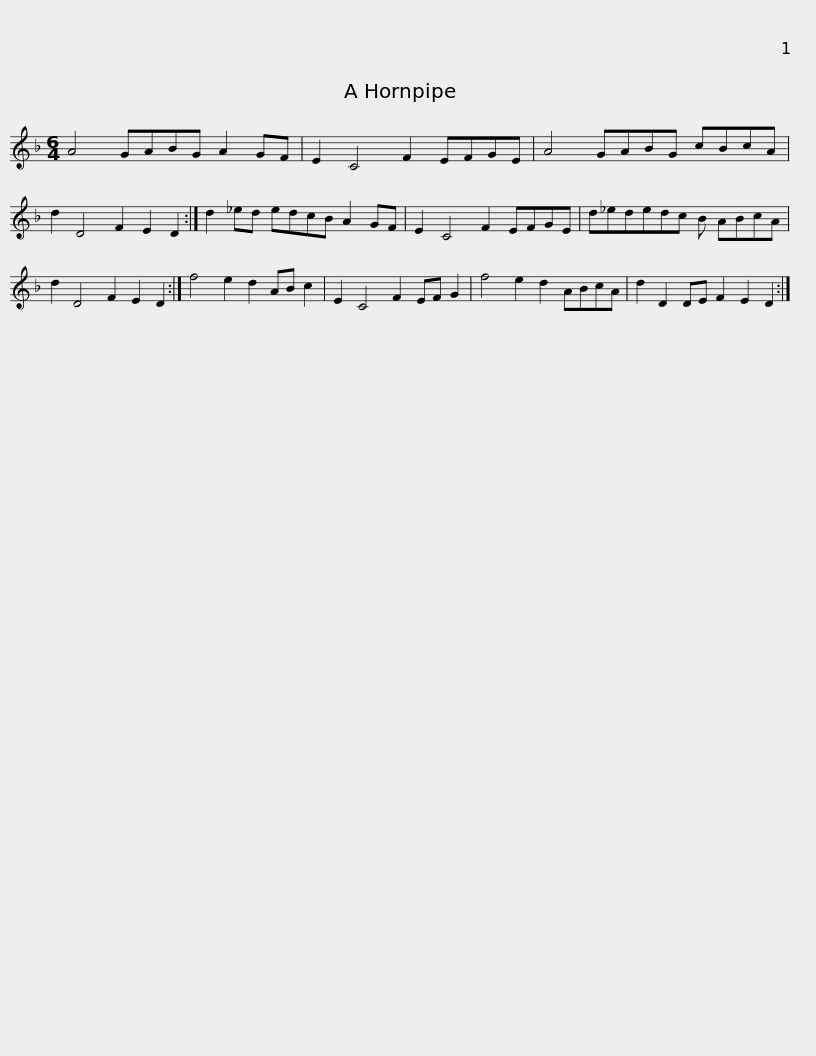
X:1
L:1/8
M:6/4
I:linebreak $
K:Dmin
V:1 treble
V:1
 A4 GABG A2 GF | E2 C4 F2 EFGE | A4 GABG cBcA | d2 D4 F2 E2 D2 :| d2 _ed edcB A2 GF |$ %5
 E2 C4 F2 EFGE | d_ededc B ABcA | d2 D4 F2 E2 D2 :| f4 e2 d2 AB c2 | E2 C4 F2 EF G2 |$ %10
 f4 e2 d2 ABcA | d2 D2 DE F2 E2 D2 :| %12
